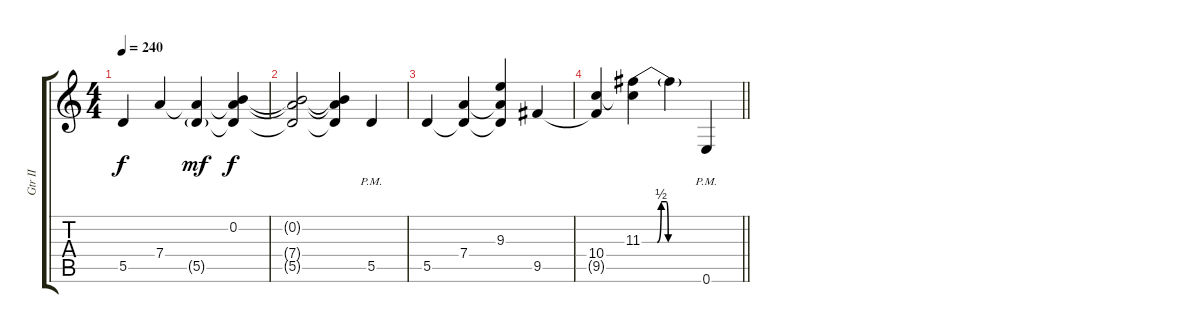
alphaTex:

\track ("Gtr II" "Gtr II") {instrument overdrivenguitar}
\staff {score tabs}
\tuning (E4 B3 G3 D3 A2 E2) {hide}
\ts (4 4)
\tempo 240
\clef g2
\ks c
5.5{t}.4{dy f} 7.4.4 (7.4{t} 5.5{g}).4{dy mf} (0.2 7.4{t} 5.5{t}).4{dy f} |
(0.2{t} 7.4{t} 5.5{t}).2 (0.2{t} 7.4{t} 5.5{t}).4 5.5{pm}.4 |
5.5.4 (7.4 5.5{t}).4 (9.3 7.4{t} 5.5{t}).4 9.5.4 |
\barLineRight lightlight
(10.4 9.5{t}).4 (11.3{be (custom 0 0 15 0 19 2 24 2 26 0 32 0 45 0 60 0)} 10.4{t}).4 11.3{t}.4 0.6{pm}.4
